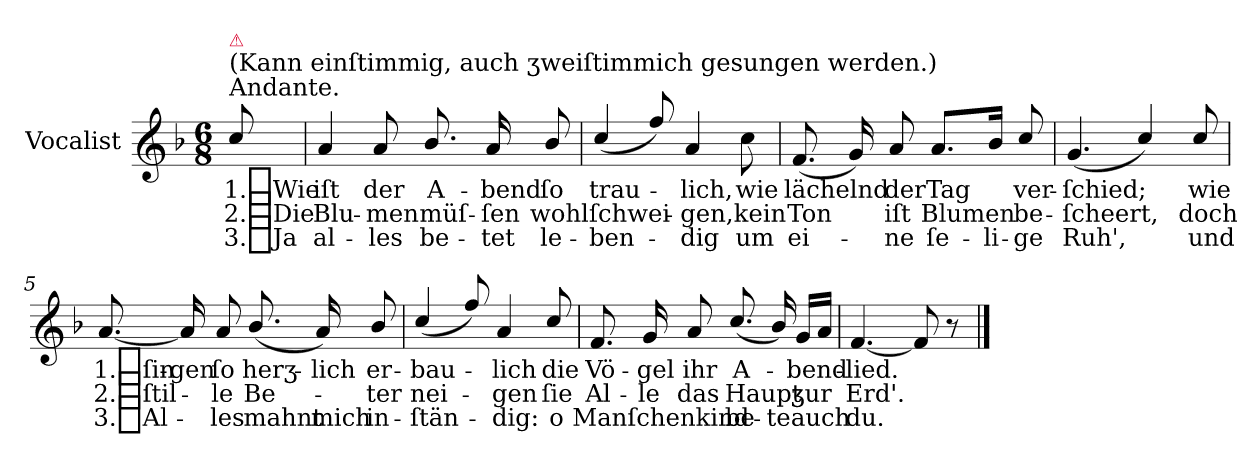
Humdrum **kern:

**kern	**text	**text	**text
*part1	*part1	*part1	*part1
*staff1	*staff1	*staff1	*staff1
*I"Vocalist	*	*	*
*clefG2	*	*	*
*k[b-]	*	*	*
*F:	*	*	*
*M6/8	*	*	*
=	=	=	=
!LO:TX:a:t=Andante.	!	!	!
!LO:TX:a:t=(Kann einſtimmig, auch ʒweiſtimmich gesungen werden.)	!	!	!
!LO:TX:a:color=crimson:t=⚠	!	!	!
8cc/	1._Wie	2._Die	3._Ja
=1	=1	=1	=1
4a	iſt	Blu-	al-
8a	der	-men	-les
8.b-/	A-	müſ-	be-
16a	-bend	-ſen	-tet
8b-/	ſo	wohl	le-
=2	=2	=2	=2
(>4cc/	trau-	ſchwei-	-ben-
8ff/)	.	.	.
4a	-lich,	-gen,	-dig
8cc	wie	kein	um
=3	=3	=3	=3
(>8.f	lächelnd	Ton	ei-
16g)	.	.	.
8a	der	iſt	-ne
8.aL	Tag	Blumen	ſe-
16b-Jk	.	.	-li-
8cc/	ver-	be-	-ge
=4	=4	=4	=4
(>4.g	-ſchied;	-ſcheert,	Ruh',
4cc/)	.	.	.
8cc/	wie	doch	und
=5	=5	=5	=5
[8.a	1._ſin-	2._ſtil-	3._Al-
16a]	-gen	.	.
8a	ſo	-le	-les
(>8.b-/	herʒ-	Be-	mahnt
16a)	-lich	.	mich
8b-/	er-	-ter	in-
=6	=6	=6	=6
(>4cc/	-bau-	nei-	-ſtän-
8ff/)	.	.	.
4a	-lich	-gen	-dig:
8cc/	die	ſie	o
=7	=7	=7	=7
8.f	Vö-	Al-	Manſchenkind
16g	-gel	-le	.
8a	ihr	das	.
(>8.cc/	A-	Haupt	be-
16b-/)	.	.	-te
16gLL	-bend-	ʒur	auch
16aJJ	.	.	.
=8	=8	=8	=8
[4.f	-lied.	Erd'.	du.
8f]	.	.	.
8r	.	.	.
==	==	==	==
*-	*-	*-	*-
